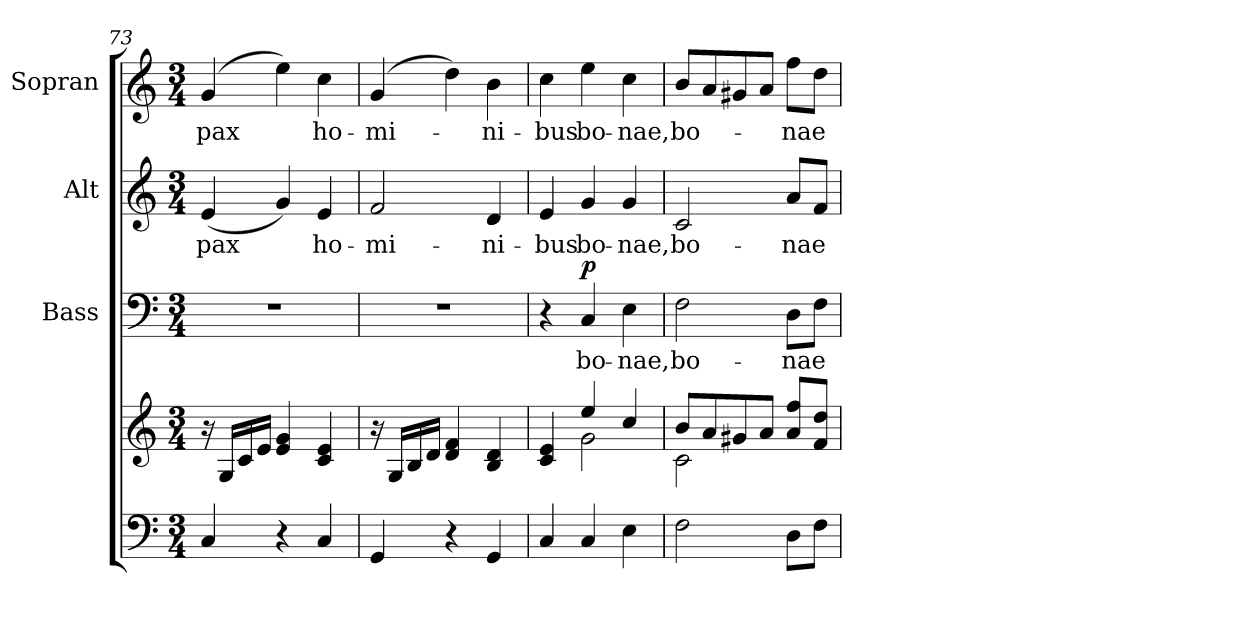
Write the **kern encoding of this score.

**kern	**kern	**kern	**text	**dynam	**kern	**text	**kern	**text
*part4	*part4	*part3	*part3	*part3	*part2	*part2	*part1	*part1
*staff5	*staff4	*staff3	*staff3	*staff3	*staff2	*staff2	*staff1	*staff1
*	*	*I"Bass	*	*	*I"Alt	*	*I"Sopran	*
*	*	*I'B.	*	*	*I'A.	*	*I'S.	*
*clefF4	*clefG2	*clefF4	*	*	*clefG2	*	*clefG2	*
*k[]	*k[]	*k[]	*	*	*k[]	*	*k[]	*
*C:	*C:	*C:	*	*	*C:	*	*C:	*
*M3/4	*M3/4	*M3/4	*	*	*M3/4	*	*M3/4	*
=73	=73	=73	=73	=73	=73	=73	=73	=73
!	!	!	!	!	!	!LO:LY:b	!	!LO:LY:b
4C/	16r	2.r	.	.	(<4e/	pax	(4g/	pax
.	16G/LL	.	.	.	.	.	.	.
.	16c/	.	.	.	.	.	.	.
.	16e/JJ	.	.	.	.	.	.	.
4r	4e/ 4g/	.	.	.	4g/)	.	4ee\)	.
!	!	!	!	!	!	!LO:LY:b	!	!LO:LY:b
4C/	4c/ 4e/	.	.	.	4e/	ho-	4cc\	ho-
=74	=74	=74	=74	=74	=74	=74	=74	=74
!	!	!	!	!	!	!LO:LY:b	!	!LO:LY:b
4GG/	16r	2.r	.	.	2f/	-mi-	(4g/	-mi-
.	16G/LL	.	.	.	.	.	.	.
.	16B/	.	.	.	.	.	.	.
.	16d/JJ	.	.	.	.	.	.	.
4r	4d/ 4f/	.	.	.	.	.	4dd\)	.
!	!	!	!	!	!	!LO:LY:b	!	!LO:LY:b
4GG/	4B/ 4d/	.	.	.	4d/	-ni-	4b\	-ni-
=75	=75	=75	=75	=75	=75	=75	=75	=75
*	*^	*	*	*	*	*	*	*
!	!	!	!	!	!	!	!LO:LY:b	!	!LO:LY:b
4C/	4c/ 4e/	4ryy	4r	.	.	4e/	-bus	4cc\	-bus
!	!	!	!	!LO:LY:b	!LO:DY:a	!	!LO:LY:b	!	!LO:LY:b
4C/	4ee/	2g\	4C/	bo-	p	4g/	bo-	4ee\	bo-
!	!	!	!	!LO:LY:b	!	!	!LO:LY:b	!	!LO:LY:b
4E\	4cc/	.	4E\	-nae,	.	4g/	-nae,	4cc\	-nae,
!!LO:PB:g=z
=76	=76	=76	=76	=76	=76	=76	=76	=76	=76
!	!	!	!	!LO:LY:b	!	!	!LO:LY:b	!	!LO:LY:b
2F\	8b/L	2c\	2F\	bo-	.	2c/	bo-	8b/L	bo-
.	8a/	.	.	.	.	.	.	8a/	.
.	8g#X/	.	.	.	.	.	.	8g#X/	.
.	8a/J	.	.	.	.	.	.	8a/J	.
!	!	!	!	!LO:LY:b	!	!	!LO:LY:b	!	!LO:LY:b
8D\L	8a/ 8ff/L	4ryy	8D\L	-nae	.	8a/L	-nae	8ff\L	-nae
8F\J	8f/ 8dd/J	.	8F\J	.	.	8f/J	.	8dd\J	.
*	*v	*v	*	*	*	*	*	*	*
=	=	=	=	=	=	=	=	=
*-	*-	*-	*-	*-	*-	*-	*-	*-
